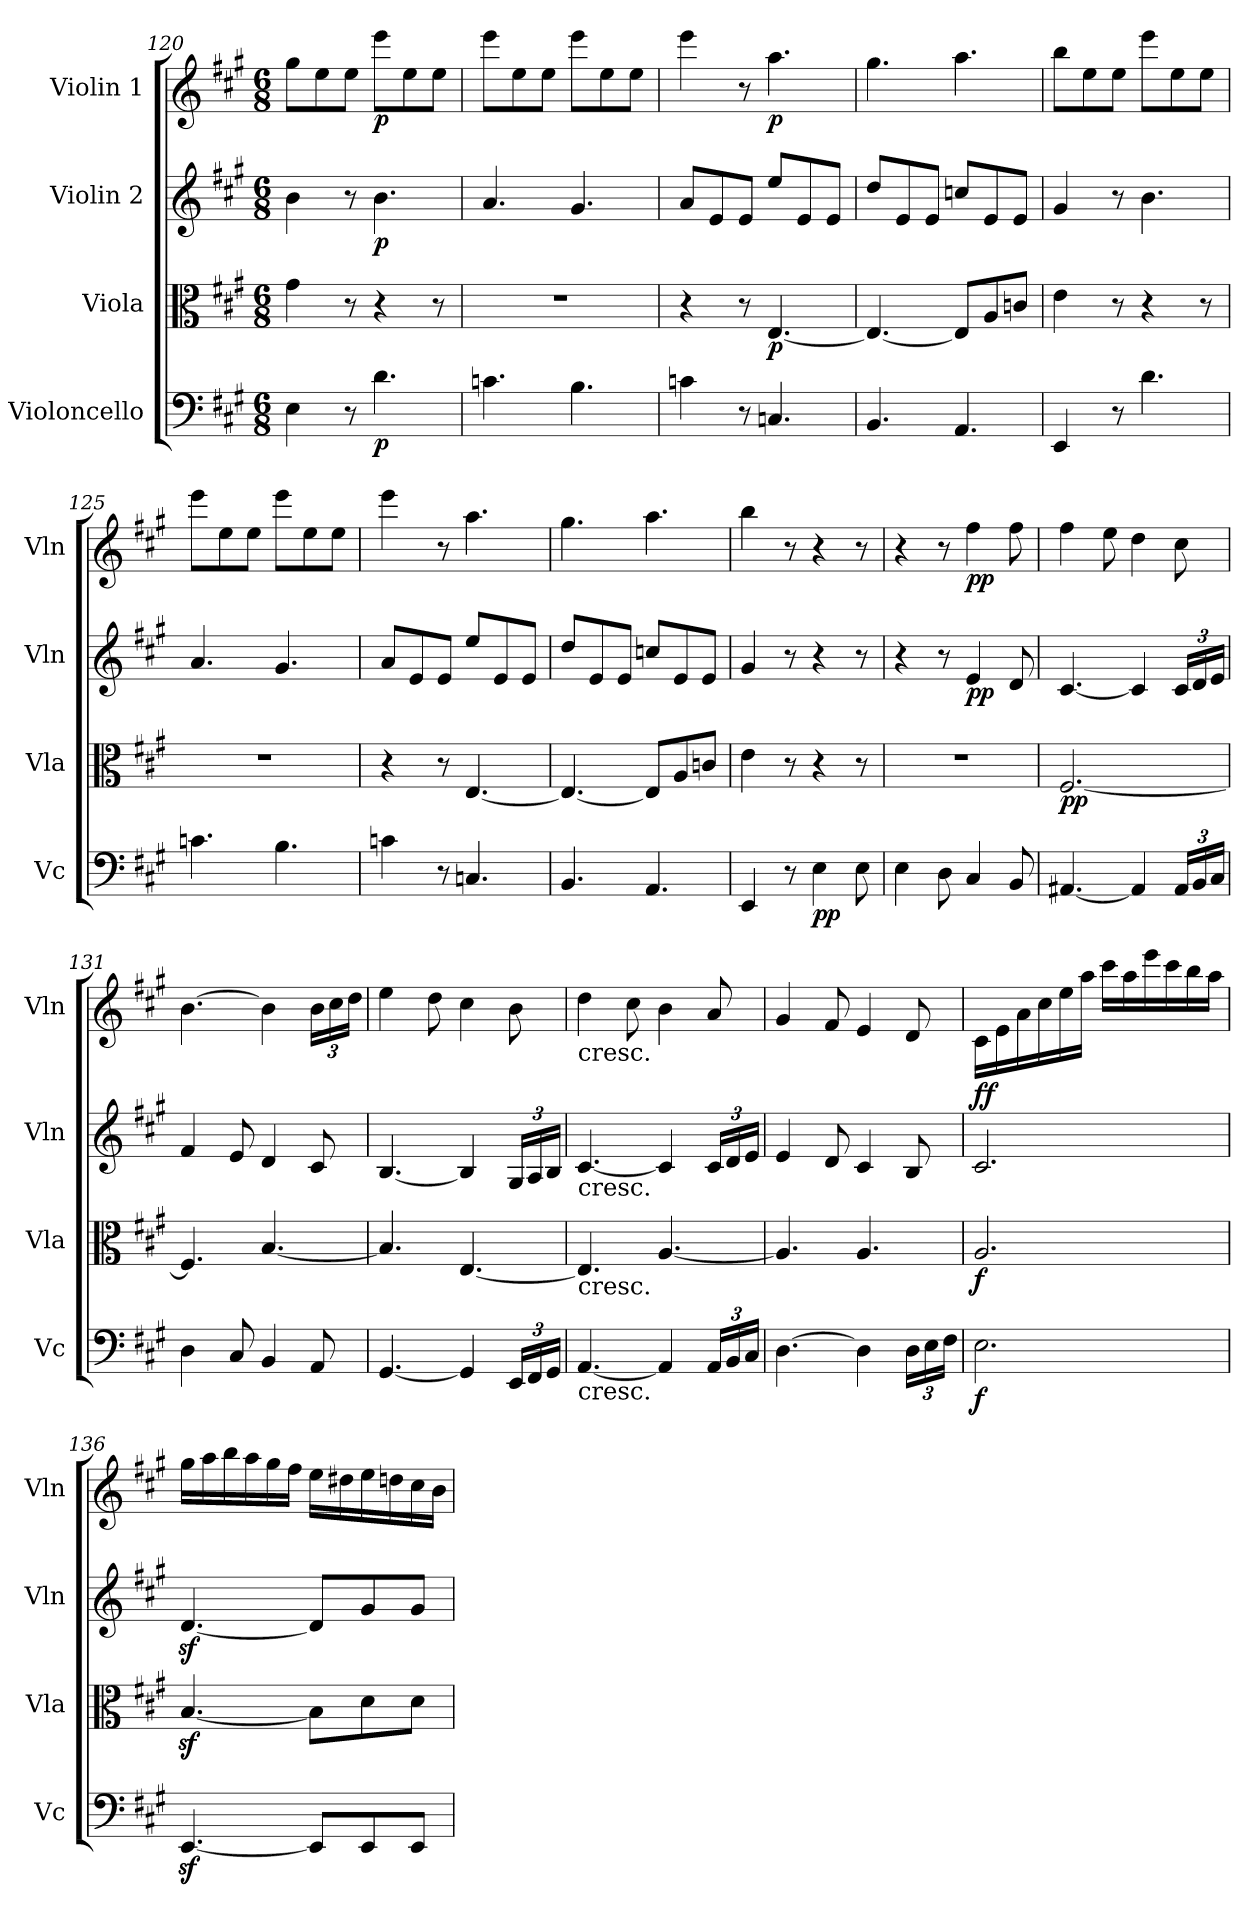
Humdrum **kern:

**kern	**dynam	**kern	**dynam	**kern	**dynam	**kern	**dynam
*part4	*part4	*part3	*part3	*part2	*part2	*part1	*part1
*staff4	*staff4	*staff3	*staff3	*staff2	*staff2	*staff1	*staff1
*I"Violoncello	*	*I"Viola	*	*I"Violin 2	*	*I"Violin 1	*
*I'Vc	*	*I'Vla	*	*I'Vln	*	*I'Vln	*
*clefF4	*	*clefC3	*	*clefG2	*	*clefG2	*
*k[f#c#g#]	*	*k[f#c#g#]	*	*k[f#c#g#]	*	*k[f#c#g#]	*
*A:	*	*A:	*	*A:	*	*A:	*
*M6/8	*	*M6/8	*	*M6/8	*	*M6/8	*
=120	=120	=120	=120	=120	=120	=120	=120
4E\	.	4g#\	.	4b\	.	8gg#\L	.
.	.	.	.	.	.	8ee\	.
8r	.	8r	.	8r	.	8ee\J	.
!	!LO:DY:b	!	!	!	!LO:DY:b	!	!LO:DY:b
4.d\	p	4r	.	4.b\	p	8eee\L	p
.	.	.	.	.	.	8ee\	.
.	.	8r	.	.	.	8ee\J	.
=121	=121	=121	=121	=121	=121	=121	=121
4.cn\	.	2.r	.	4.a/	.	8eee\L	.
.	.	.	.	.	.	8ee\	.
.	.	.	.	.	.	8ee\J	.
4.B\	.	.	.	4.g#/	.	8eee\L	.
.	.	.	.	.	.	8ee\	.
.	.	.	.	.	.	8ee\J	.
=122	=122	=122	=122	=122	=122	=122	=122
4cn\	.	4r	.	8a/L	.	4eee\	.
.	.	.	.	8e/	.	.	.
8r	.	8r	.	8e/J	.	8r	.
!	!	!	!LO:DY:b	!	!	!	!LO:DY:b
4.Cn/	.	[4.E/	p	8ee/L	.	4.aa\	p
.	.	.	.	8e/	.	.	.
.	.	.	.	8e/J	.	.	.
=123	=123	=123	=123	=123	=123	=123	=123
4.BB/	.	4.E/_	.	8dd/L	.	4.gg#\	.
.	.	.	.	8e/	.	.	.
.	.	.	.	8e/J	.	.	.
4.AA/	.	8E/L]	.	8ccn/L	.	4.aa\	.
.	.	8A/	.	8e/	.	.	.
.	.	8cn/J	.	8e/J	.	.	.
=124	=124	=124	=124	=124	=124	=124	=124
4EE/	.	4e\	.	4g#/	.	8bb\L	.
.	.	.	.	.	.	8ee\	.
8r	.	8r	.	8r	.	8ee\J	.
4.d\	.	4r	.	4.b\	.	8eee\L	.
.	.	.	.	.	.	8ee\	.
.	.	8r	.	.	.	8ee\J	.
=125	=125	=125	=125	=125	=125	=125	=125
4.cn\	.	2.r	.	4.a/	.	8eee\L	.
.	.	.	.	.	.	8ee\	.
.	.	.	.	.	.	8ee\J	.
4.B\	.	.	.	4.g#/	.	8eee\L	.
.	.	.	.	.	.	8ee\	.
.	.	.	.	.	.	8ee\J	.
=126	=126	=126	=126	=126	=126	=126	=126
4cn\	.	4r	.	8a/L	.	4eee\	.
.	.	.	.	8e/	.	.	.
8r	.	8r	.	8e/J	.	8r	.
4.Cn/	.	[4.E/	.	8ee/L	.	4.aa\	.
.	.	.	.	8e/	.	.	.
.	.	.	.	8e/J	.	.	.
=127	=127	=127	=127	=127	=127	=127	=127
4.BB/	.	4.E/_	.	8dd/L	.	4.gg#\	.
.	.	.	.	8e/	.	.	.
.	.	.	.	8e/J	.	.	.
4.AA/	.	8E/L]	.	8ccn/L	.	4.aa\	.
.	.	8A/	.	8e/	.	.	.
.	.	8cn/J	.	8e/J	.	.	.
=128	=128	=128	=128	=128	=128	=128	=128
4EE/	.	4e\	.	4g#/	.	4bb\	.
8r	.	8r	.	8r	.	8r	.
!	!LO:DY:b	!	!	!	!	!	!
4E\	pp	4r	.	4r	.	4r	.
8E\	.	8r	.	8r	.	8r	.
=129	=129	=129	=129	=129	=129	=129	=129
4E\	.	2.r	.	4r	.	4r	.
8D\	.	.	.	8r	.	8r	.
!	!	!	!	!	!LO:DY:b	!	!LO:DY:b
4C#/	.	.	.	4e/	pp	4ff#\	pp
8BB/	.	.	.	8d/	.	8ff#\	.
=130	=130	=130	=130	=130	=130	=130	=130
!	!	!	!LO:DY:b	!	!	!	!
[4.AA#X/	.	[2.F#/	pp	[4.c#/	.	4ff#\	.
.	.	.	.	.	.	8ee\	.
4AA#/]	.	.	.	4c#/]	.	4dd\	.
*Xbrackettup	*	*	*	*Xbrackettup	*	*	*
24AA#/LL	.	.	.	24c#/LL	.	8cc#\	.
24BB/	.	.	.	24d/	.	.	.
24C#/JJ	.	.	.	24e/JJ	.	.	.
=131	=131	=131	=131	=131	=131	=131	=131
4D\	.	4.F#/]	.	4f#/	.	[4.b\	.
8C#/	.	.	.	8e/	.	.	.
4BB/	.	[4.B/	.	4d/	.	4b\]	.
*	*	*	*	*	*	*Xbrackettup	*
8AA/	.	.	.	8c#/	.	24b\LL	.
.	.	.	.	.	.	24cc#\	.
.	.	.	.	.	.	24dd\JJ	.
=132	=132	=132	=132	=132	=132	=132	=132
[4.GG#/	.	4.B/]	.	[4.B/	.	4ee\	.
.	.	.	.	.	.	8dd\	.
4GG#/]	.	[4.E/	.	4B/]	.	4cc#\	.
24EE/LL	.	.	.	24G#/LL	.	8b\	.
24FF#/	.	.	.	24A/	.	.	.
24GG#/JJ	.	.	.	24B/JJ	.	.	.
=133	=133	=133	=133	=133	=133	=133	=133
!	!	!	!	!	!	!LO:TX:b:t=cresc.	!
!	!	!	!	!LO:TX:b:t=cresc.	!	!	!
!	!	!LO:TX:b:t=cresc.	!	!	!	!	!
!LO:TX:b:t=cresc.	!	!	!	!	!	!	!
[4.AA/	.	4.E/]	.	[4.c#/	.	4dd\	.
.	.	.	.	.	.	8cc#\	.
4AA/]	.	[4.A/	.	4c#/]	.	4b\	.
24AA/LL	.	.	.	24c#/LL	.	8a/	.
24BB/	.	.	.	24d/	.	.	.
24C#/JJ	.	.	.	24e/JJ	.	.	.
=134	=134	=134	=134	=134	=134	=134	=134
[4.D\	.	4.A/]	.	4e/	.	4g#/	.
.	.	.	.	8d/	.	8f#/	.
4D\]	.	4.A/	.	4c#/	.	4e/	.
24D\LL	.	.	.	8B/	.	8d/	.
24E\	.	.	.	.	.	.	.
24F#\JJ	.	.	.	.	.	.	.
=135	=135	=135	=135	=135	=135	=135	=135
!	!LO:DY:b	!	!LO:DY:b	!	!LO:DY:b	!	!
!	!	!	!	!	!LO:DY:n=1:a	!	!
2.E\	f	2.A/	f	2.c#/	f f	16c#\LL	.
.	.	.	.	.	.	16e\	.
.	.	.	.	.	.	16a\	.
.	.	.	.	.	.	16cc#\	.
.	.	.	.	.	.	16ee\	.
.	.	.	.	.	.	16aa\JJ	.
.	.	.	.	.	.	16ccc#\LL	.
.	.	.	.	.	.	16aa\	.
.	.	.	.	.	.	16eee\	.
.	.	.	.	.	.	16ccc#\	.
.	.	.	.	.	.	16bb\	.
.	.	.	.	.	.	16aa\JJ	.
=136	=136	=136	=136	=136	=136	=136	=136
[4.EEz</	.	[4.Bz</	.	[4.dz</	.	16gg#\LL	.
.	.	.	.	.	.	16aa\	.
.	.	.	.	.	.	16bb\	.
.	.	.	.	.	.	16aa\	.
.	.	.	.	.	.	16gg#\	.
.	.	.	.	.	.	16ff#\JJ	.
8EE/L]	.	8B\L]	.	8d/L]	.	16ee\LL	.
.	.	.	.	.	.	16dd#X\	.
8EE/	.	8d\	.	8g#/	.	16ee\	.
.	.	.	.	.	.	16ddn\	.
8EE/J	.	8d\J	.	8g#/J	.	16cc#\	.
.	.	.	.	.	.	16b\JJ	.
=	=	=	=	=	=	=	=
*-	*-	*-	*-	*-	*-	*-	*-
